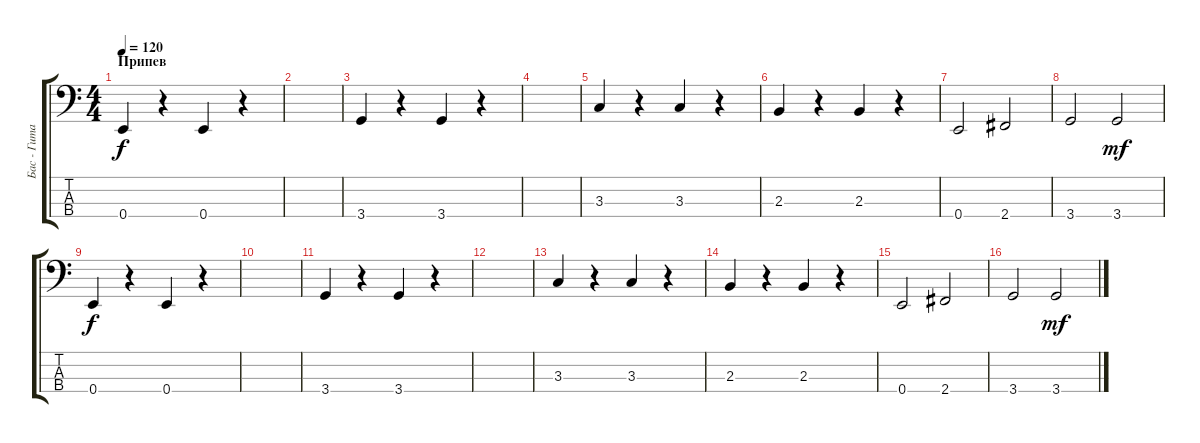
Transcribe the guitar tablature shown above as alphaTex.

\track ("Бас - Гитара" "Бас - Гита") {instrument electricbassfinger}
\staff {score tabs}
\tuning (G2 D2 A1 E1) {hide}
\ts (4 4)
\section ("" "Припев")
\tempo 120
\clef f4
\ks c
0.4.4{dy f} r.4 0.4.4 r.4 |
|
3.4.4 r.4 3.4.4 r.4 |
|
3.3.4 r.4 3.3.4 r.4 |
2.3.4 r.4 2.3.4 r.4 |
0.4.2 2.4.2 |
3.4.2 3.4.2{dy mf} |
0.4.4{dy f} r.4 0.4.4 r.4 |
|
3.4.4 r.4 3.4.4 r.4 |
|
3.3.4 r.4 3.3.4 r.4 |
2.3.4 r.4 2.3.4 r.4 |
0.4.2 2.4.2 |
3.4.2 3.4.2{dy mf}
